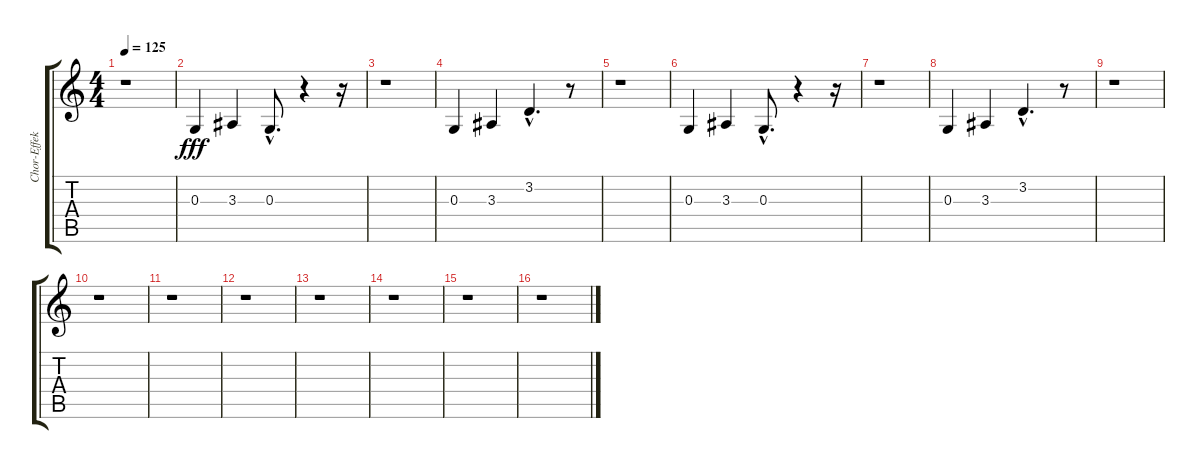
\track ("Chor-Effekte" "Chor-Effek") {instrument choiraahs}
\staff {score tabs}
\tuning (E4 B3 G3 D3 A2 E2) {hide}
\ts (4 4)
\tempo 125
\clef g2
\ks c
r.1{dy fff} |
0.3.4 3.3.4 0.3{hac}.8{d} r.4 r.16 |
r.1 |
0.3.4 3.3.4 3.2{hac}.4{d} r.8 |
r.1 |
0.3.4 3.3.4 0.3{hac}.8{d} r.4 r.16 |
r.1 |
0.3.4 3.3.4 3.2{hac}.4{d} r.8 |
r.1 |
r.1 |
r.1 |
r.1 |
r.1 |
r.1 |
r.1 |
r.1
